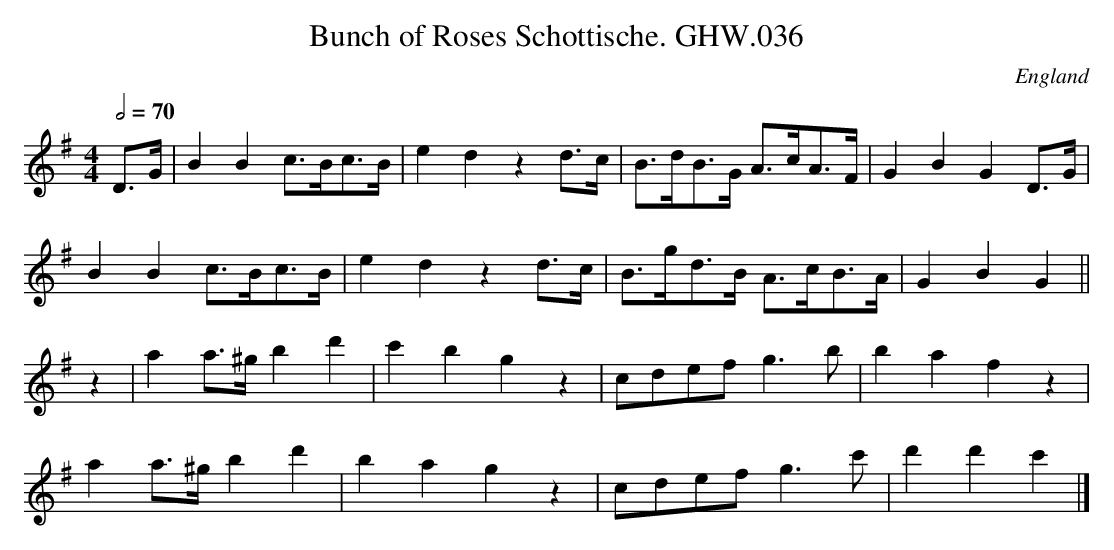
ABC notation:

X:1
T:Bunch of Roses Schottische. GHW.036
M:4/4
L:1/8
Q:1/2=70
O:England
K:G
D>G|B2B2 c>Bc>B|e2d2 z2 d>c|B>dB>G A>cA>F|G2B2G2 D>G|!
B2B2 c>Bc>B|e2d2 z2 d>c|B>gd>B A>cB>A|G2B2G2||!
z2|a2 a>^g b2 d'2|c'2 b2 g2 z2|cdef g3 b|b2a2f2 z2|!
a2 a>^g b2 d'2|b2 a2 g2 z2|cdef g3 c'|d'2d'2c'2 |]
